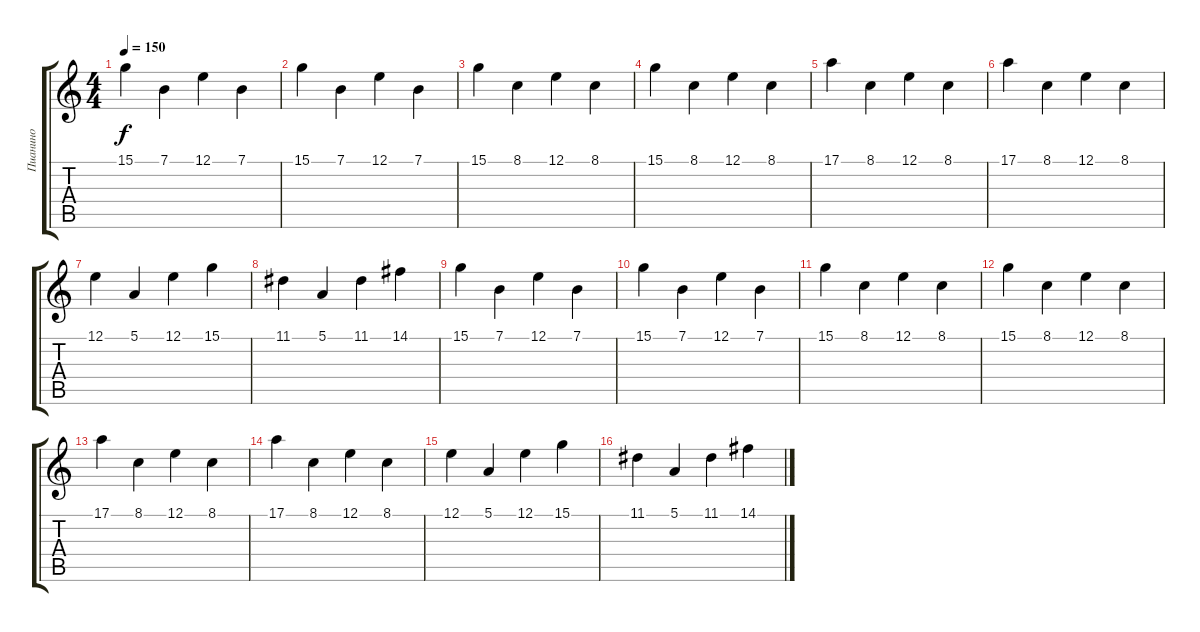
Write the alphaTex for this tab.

\track ("Пианино" "Пианино") {instrument acousticgrandpiano}
\staff {score tabs}
\tuning (E4 B3 G3 D3 A2 E2) {hide}
\ts (4 4)
\tempo 150
\clef g2
\ks c
15.1.4{dy f} 7.1.4 12.1.4 7.1.4 |
15.1.4 7.1.4 12.1.4 7.1.4 |
15.1.4 8.1.4 12.1.4 8.1.4 |
15.1.4 8.1.4 12.1.4 8.1.4 |
17.1.4 8.1.4 12.1.4 8.1.4 |
17.1.4 8.1.4 12.1.4 8.1.4 |
12.1.4 5.1.4 12.1.4 15.1.4 |
11.1.4 5.1.4 11.1.4 14.1.4 |
15.1.4 7.1.4 12.1.4 7.1.4 |
15.1.4 7.1.4 12.1.4 7.1.4 |
15.1.4 8.1.4 12.1.4 8.1.4 |
15.1.4 8.1.4 12.1.4 8.1.4 |
17.1.4 8.1.4 12.1.4 8.1.4 |
17.1.4 8.1.4 12.1.4 8.1.4 |
12.1.4 5.1.4 12.1.4 15.1.4 |
11.1.4 5.1.4 11.1.4 14.1.4
